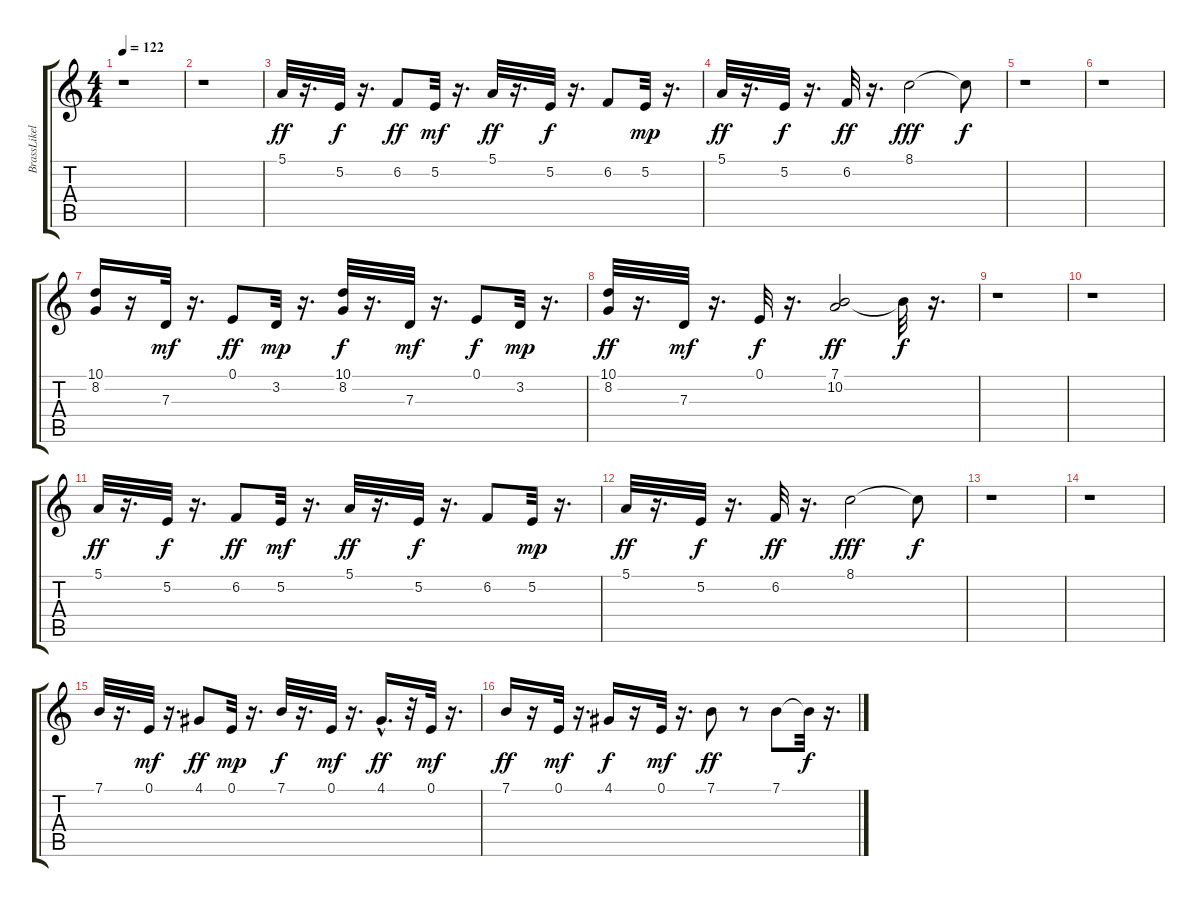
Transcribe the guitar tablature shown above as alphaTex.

\track ("BrassLikely" "BrassLikel") {instrument lead1square}
\staff {score tabs}
\tuning (E4 B3 G3 D3 A2 E2) {hide}
\ts (4 4)
\tempo 122
\clef g2
\ks c
r.1{dy f} |
r.1 |
5.1.32{dy ff} r.16{d} 5.2.32{dy f} r.16{d} 6.2.8{dy ff} 5.2.32{dy mf} r.16{d} 5.1.32{dy ff} r.16{d} 5.2.32{dy f} r.16{d} 6.2.8 5.2.32{dy mp} r.16{d} |
5.1.32{dy ff} r.16{d} 5.2.32{dy f} r.16{d} 6.2.32{dy ff} r.16{d} 8.1.2{dy fff} 8.1{t}.8{dy f} |
r.1 |
r.1 |
(10.1 8.2).16 r.16 7.3.32{dy mf} r.16{d} 0.1.8{dy ff} 3.2.32{dy mp} r.16{d} (10.1 8.2).32{dy f} r.16{d} 7.3.32{dy mf} r.16{d} 0.1.8{dy f} 3.2.32{dy mp} r.16{d} |
(10.1 8.2).32{dy ff} r.16{d} 7.3.32{dy mf} r.16{d} 0.1.32{dy f} r.16{d} (7.1 10.2).2{dy ff} 7.1{t}.32{dy f} r.16{d} |
r.1 |
r.1 |
5.1.32{dy ff} r.16{d} 5.2.32{dy f} r.16{d} 6.2.8{dy ff} 5.2.32{dy mf} r.16{d} 5.1.32{dy ff} r.16{d} 5.2.32{dy f} r.16{d} 6.2.8 5.2.32{dy mp} r.16{d} |
5.1.32{dy ff} r.16{d} 5.2.32{dy f} r.16{d} 6.2.32{dy ff} r.16{d} 8.1.2{dy fff} 8.1{t}.8{dy f} |
r.1 |
r.1 |
7.1.32 r.16{d} 0.1.32{dy mf} r.16{d} 4.1.8{dy ff} 0.1.32{dy mp} r.16{d} 7.1.32{dy f} r.16{d} 0.1.32{dy mf} r.16{d} 4.1{hac}.16{d dy ff} r.32 0.1.32{dy mf} r.16{d} |
7.1.16{dy ff} r.16 0.1.32{dy mf} r.16{d} 4.1.16{dy f} r.16 0.1.32{dy mf} r.16{d} 7.1.8{dy ff} r.8 7.1.8 7.1{t}.32{dy f} r.16{d}
